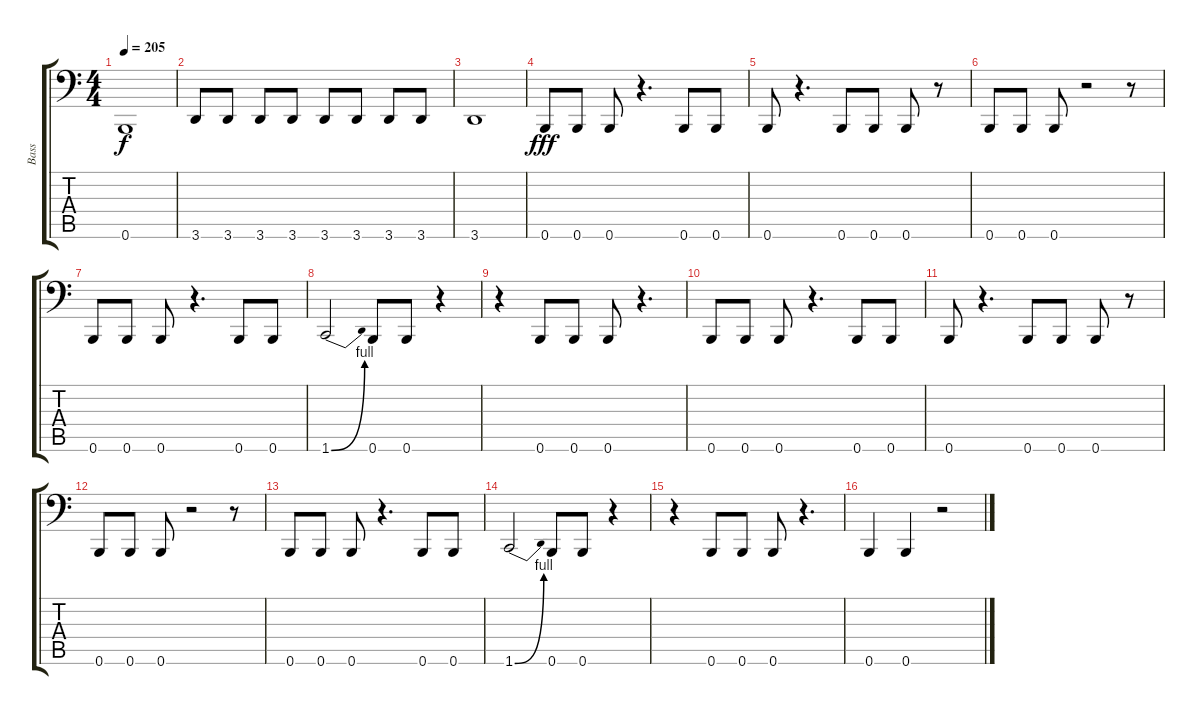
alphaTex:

\track ("Bass" "Bass") {instrument electricbassfinger}
\staff {score tabs}
\tuning (Db3 Ab2 E2 B1 Gb1 B0) {hide}
\ts (4 4)
\tempo 205
\clef f4
\ks c
0.6.1{dy f} |
3.6.8 3.6.8 3.6.8 3.6.8 3.6.8 3.6.8 3.6.8 3.6.8 |
3.6.1 |
0.6.8{dy fff} 0.6.8 0.6.8 r.4{d} 0.6.8 0.6.8 |
0.6.8 r.4{d} 0.6.8 0.6.8 0.6.8 r.8 |
0.6.8 0.6.8 0.6.8 r.2 r.8 |
0.6.8 0.6.8 0.6.8 r.4{d} 0.6.8 0.6.8 |
1.6{be (bend 0 0 60 4)}.2 0.6.8 0.6.8 r.4 |
r.4 0.6.8 0.6.8 0.6.8 r.4{d} |
0.6.8 0.6.8 0.6.8 r.4{d} 0.6.8 0.6.8 |
0.6.8 r.4{d} 0.6.8 0.6.8 0.6.8 r.8 |
0.6.8 0.6.8 0.6.8 r.2 r.8 |
0.6.8 0.6.8 0.6.8 r.4{d} 0.6.8 0.6.8 |
1.6{be (bend 0 0 60 4)}.2 0.6.8 0.6.8 r.4 |
r.4 0.6.8 0.6.8 0.6.8 r.4{d} |
0.6.4 0.6.4 r.2
